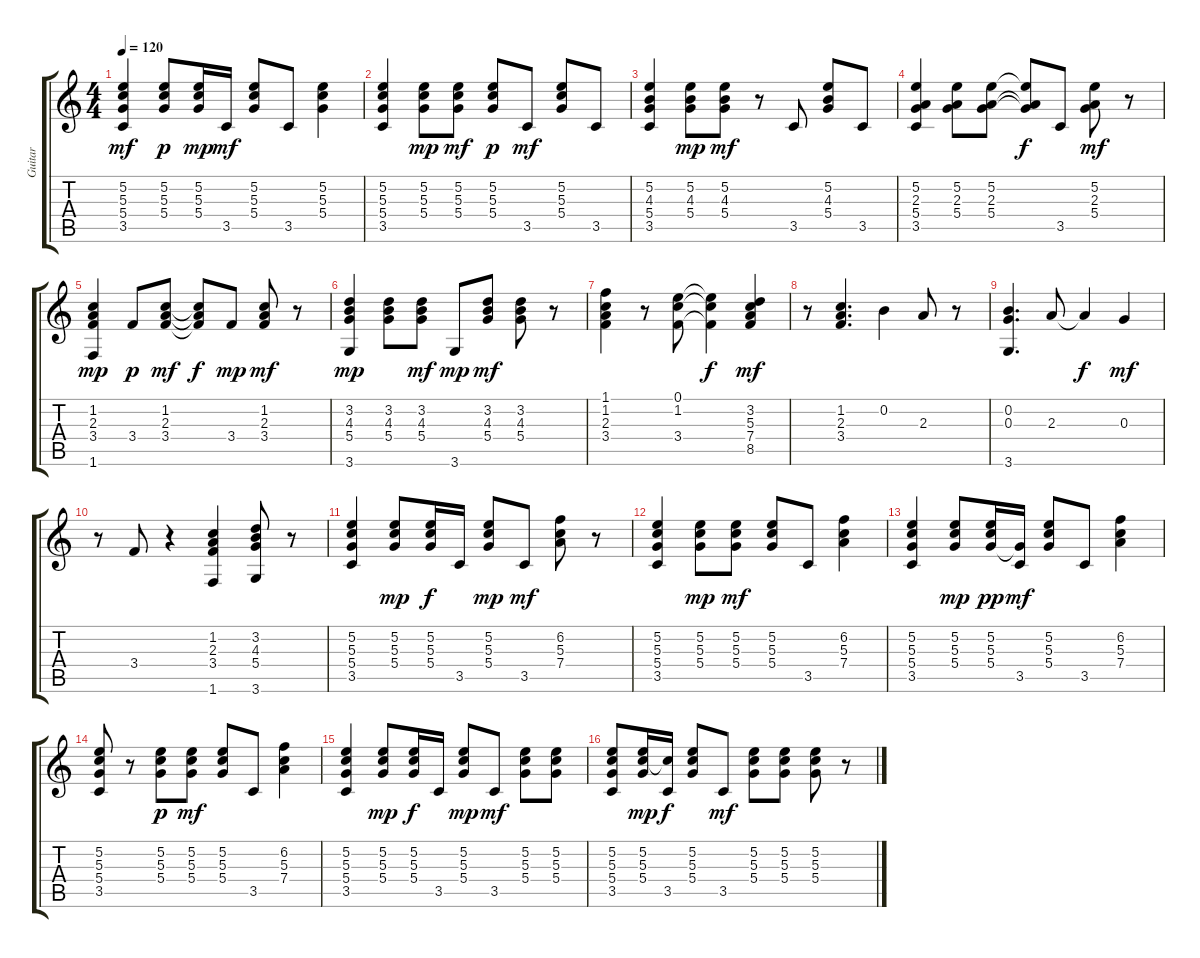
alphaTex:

\track ("Guitar" "Guitar") {instrument acousticguitarsteel}
\staff {score tabs}
\tuning (E4 B3 G3 D3 A2 E2) {hide}
\ts (4 4)
\tempo 120
\clef g2
\ks c
(5.2 5.3 5.4 3.5).4{dy mf} (5.2 5.3 5.4).8{dy p} (5.2 5.3 5.4).16{dy mp} 3.5.16{dy mf} (5.2 5.3 5.4).8 3.5.8 (5.2 5.3 5.4).4 |
(5.2 5.3 5.4 3.5).4 (5.2 5.3 5.4).8{dy mp} (5.2 5.3 5.4).8{dy mf} (5.2 5.3 5.4).8{dy p} 3.5.8{dy mf} (5.2 5.3 5.4).8 3.5.8 |
(5.2 4.3 5.4 3.5).4 (5.2 4.3 5.4).8{dy mp} (5.2 4.3 5.4).8{dy mf} r.8 3.5.8 (5.2 4.3 5.4).8 3.5.8 |
(5.2 2.3 5.4 3.5).4 (5.2 2.3 5.4).8 (5.2 2.3 5.4).8 (5.2{t} 2.3{t} 5.4{t}).8{dy f} 3.5.8 (5.2 2.3 5.4).8{dy mf} r.8 |
(1.2 2.3 3.4 1.6).4{dy mp} 3.4.8{dy p} (1.2 2.3 3.4).8{dy mf} (1.2{t} 2.3{t} 3.4{t}).8{dy f} 3.4.8{dy mp} (1.2 2.3 3.4).8{dy mf} r.8 |
(3.2 4.3 5.4 3.6).4{dy mp} (3.2 4.3 5.4).8 (3.2 4.3 5.4).8{dy mf} 3.6.8{dy mp} (3.2 4.3 5.4).8{dy mf} (3.2 4.3 5.4).8 r.8 |
(1.1 1.2 2.3 3.4).4 r.8 (0.1 1.2 3.4).8 (0.1{t} 1.2{t} 3.4{t}).4{dy f} (3.2 5.3 7.4 8.5).4{dy mf} |
r.8 (1.2 2.3 3.4).4{d} 0.2.4 2.3.8 r.8 |
(0.2 0.3 3.6).4{d} 2.3.8 2.3{t}.4{dy f} 0.3.4{dy mf} |
r.8 3.4.8 r.4 (1.2 2.3 3.4 1.6).4 (3.2 4.3 5.4 3.6).8 r.8 |
(5.2 5.3 5.4 3.5).4 (5.2 5.3 5.4).8{dy mp} (5.2 5.3 5.4).16{dy f} 3.5.16 (5.2 5.3 5.4).8{dy mp} 3.5.8{dy mf} (6.2 5.3 7.4).8 r.8 |
(5.2 5.3 5.4 3.5).4 (5.2 5.3 5.4).8{dy mp} (5.2 5.3 5.4).8{dy mf} (5.2 5.3 5.4).8 3.5.8 (6.2 5.3 7.4).4 |
(5.2 5.3 5.4 3.5).4 (5.2 5.3 5.4).8{dy mp} (5.2 5.3 5.4).16{dy pp} (5.4{t} 3.5).16{dy mf} (5.2 5.3 5.4).8 3.5.8 (6.2 5.3 7.4).4 |
(5.2 5.3 5.4 3.5).8 r.8 (5.2 5.3 5.4).8{dy p} (5.2 5.3 5.4).8{dy mf} (5.2 5.3 5.4).8 3.5.8 (6.2 5.3 7.4).4 |
(5.2 5.3 5.4 3.5).4 (5.2 5.3 5.4).8{dy mp} (5.2 5.3 5.4).16{dy f} 3.5.16 (5.2 5.3 5.4).8{dy mp} 3.5.8{dy mf} (5.2 5.3 5.4).8 (5.2 5.3 5.4).8 |
(5.2 5.3 5.4 3.5).8 (5.2 5.3 5.4).16{dy mp} (5.3{t} 3.5).16{dy f} (5.2 5.3 5.4).8 3.5.8{dy mf} (5.2 5.3 5.4).8 (5.2 5.3 5.4).8 (5.2 5.3 5.4).8 r.8
